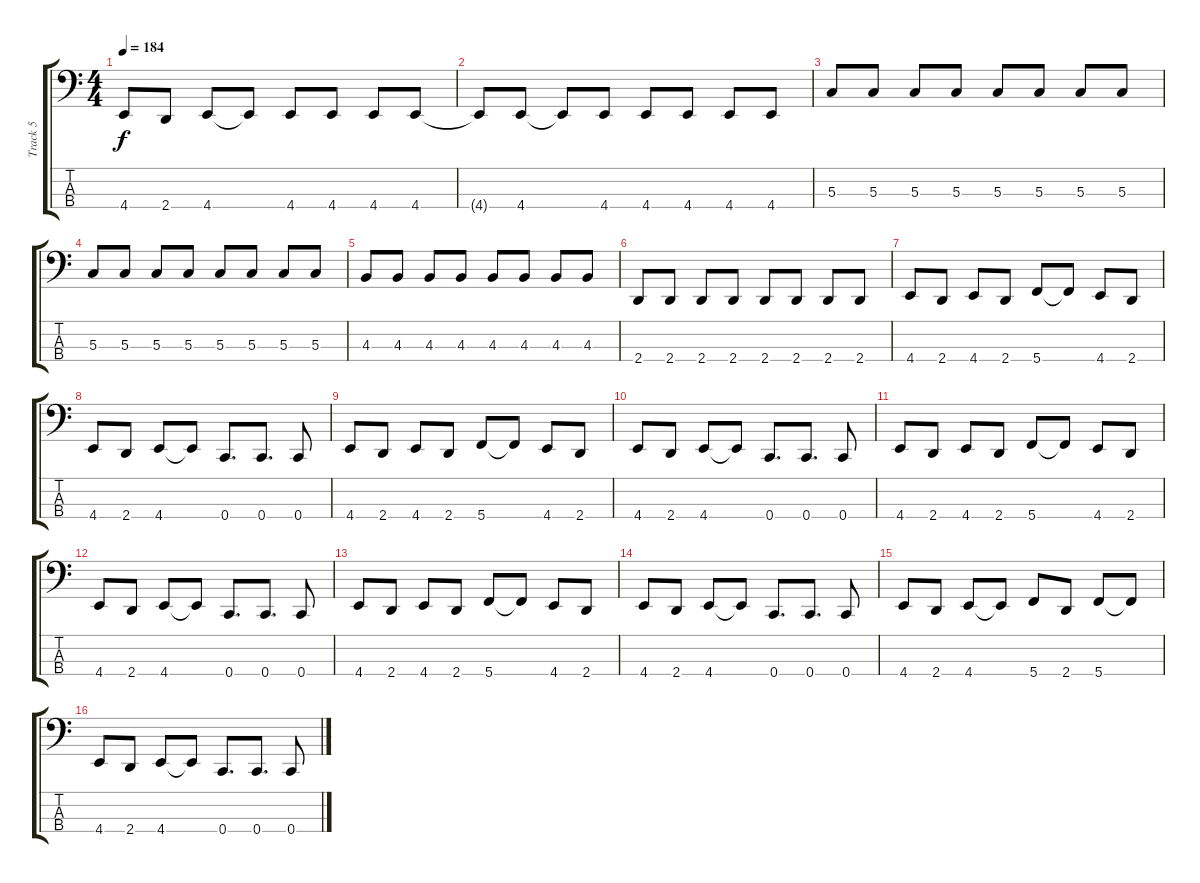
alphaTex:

\track ("Track 5" "Track 5") {instrument electricbasspick}
\staff {score tabs}
\tuning (F2 C2 G1 C1) {hide}
\ts (4 4)
\tempo 184
\clef f4
\ks c
4.4.8{dy f} 2.4.8 4.4.8 4.4{t}.8 4.4.8 4.4.8 4.4.8 4.4.8 |
4.4{t}.8 4.4.8 4.4{t}.8 4.4.8 4.4.8 4.4.8 4.4.8 4.4.8 |
5.3.8 5.3.8 5.3.8 5.3.8 5.3.8 5.3.8 5.3.8 5.3.8 |
5.3.8 5.3.8 5.3.8 5.3.8 5.3.8 5.3.8 5.3.8 5.3.8 |
4.3.8 4.3.8 4.3.8 4.3.8 4.3.8 4.3.8 4.3.8 4.3.8 |
2.4.8 2.4.8 2.4.8 2.4.8 2.4.8 2.4.8 2.4.8 2.4.8 |
4.4.8 2.4.8 4.4.8 2.4.8 5.4.8 5.4{t}.8 4.4.8 2.4.8 |
4.4.8 2.4.8 4.4.8 4.4{t}.8 0.4.8{d} 0.4.8{d} 0.4.8 |
4.4.8 2.4.8 4.4.8 2.4.8 5.4.8 5.4{t}.8 4.4.8 2.4.8 |
4.4.8 2.4.8 4.4.8 4.4{t}.8 0.4.8{d} 0.4.8{d} 0.4.8 |
4.4.8 2.4.8 4.4.8 2.4.8 5.4.8 5.4{t}.8 4.4.8 2.4.8 |
4.4.8 2.4.8 4.4.8 4.4{t}.8 0.4.8{d} 0.4.8{d} 0.4.8 |
4.4.8 2.4.8 4.4.8 2.4.8 5.4.8 5.4{t}.8 4.4.8 2.4.8 |
4.4.8 2.4.8 4.4.8 4.4{t}.8 0.4.8{d} 0.4.8{d} 0.4.8 |
4.4.8 2.4.8 4.4.8 4.4{t}.8 5.4.8 2.4.8 5.4.8 5.4{t}.8 |
4.4.8 2.4.8 4.4.8 4.4{t}.8 0.4.8{d} 0.4.8{d} 0.4.8
